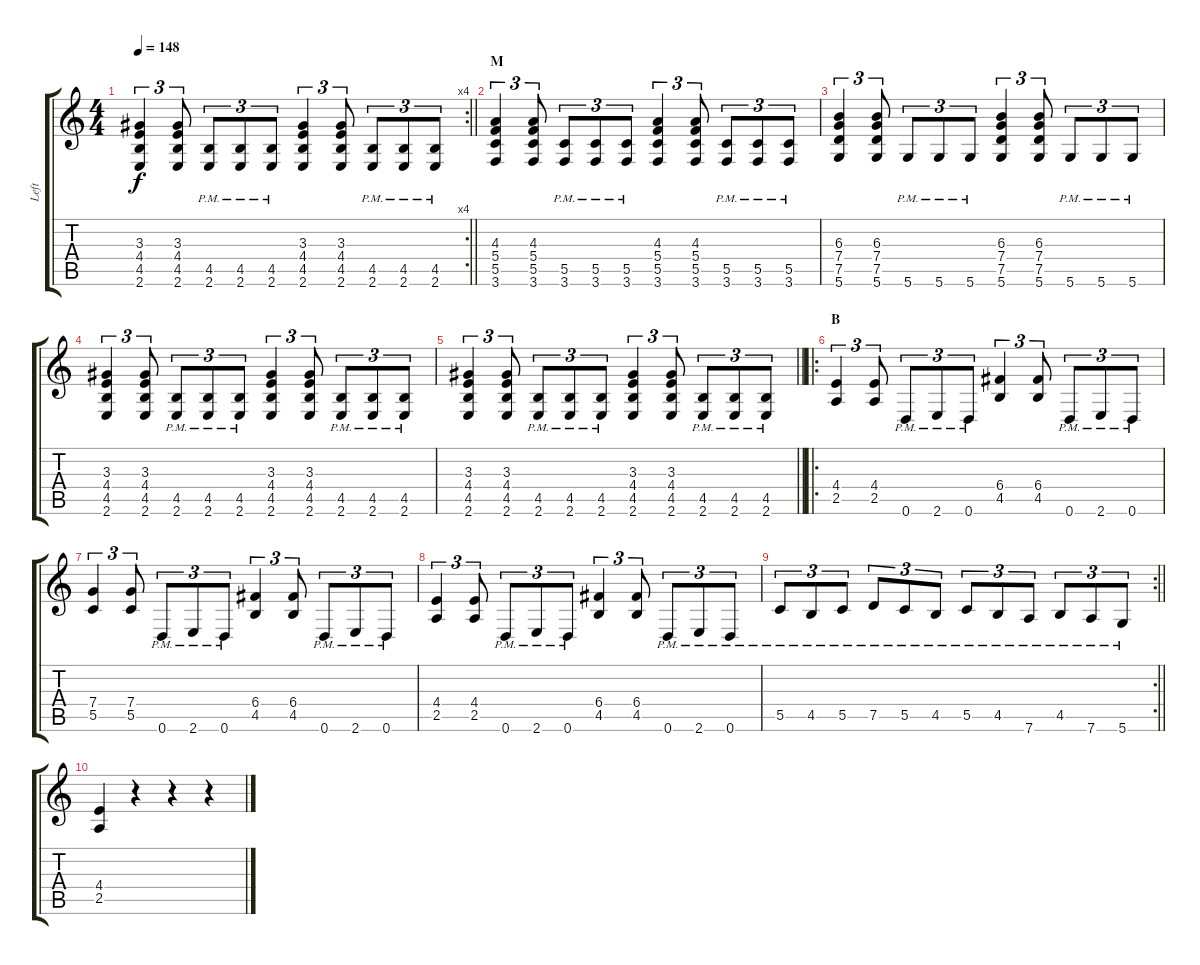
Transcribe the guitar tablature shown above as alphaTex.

\track ("Left" "Left") {instrument distortionguitar}
\staff {score tabs}
\tuning (D4 A3 F3 C3 G2 D2) {hide}
\rc 4
\ts (4 4)
\tempo 148
\clef g2
\barLineRight lightlight
\ks c
(3.3 4.4 4.5 2.6).4{tu (3 2) dy f} (3.3 4.4 4.5 2.6).8{tu (3 2)} (4.5{pm} 2.6{pm}).8{tu (3 2)} (4.5{pm} 2.6{pm}).8{tu (3 2)} (4.5{pm} 2.6{pm}).8{tu (3 2)} (3.3 4.4 4.5 2.6).4{tu (3 2)} (3.3 4.4 4.5 2.6).8{tu (3 2)} (4.5{pm} 2.6{pm}).8{tu (3 2)} (4.5{pm} 2.6{pm}).8{tu (3 2)} (4.5{pm} 2.6{pm}).8{tu (3 2)} |
\section ("" "M")
(4.3 5.4 5.5 3.6).4{tu (3 2)} (4.3 5.4 5.5 3.6).8{tu (3 2)} (5.5{pm} 3.6{pm}).8{tu (3 2)} (5.5{pm} 3.6{pm}).8{tu (3 2)} (5.5{pm} 3.6{pm}).8{tu (3 2)} (4.3 5.4 5.5 3.6).4{tu (3 2)} (4.3 5.4 5.5 3.6).8{tu (3 2)} (5.5{pm} 3.6{pm}).8{tu (3 2)} (5.5{pm} 3.6{pm}).8{tu (3 2)} (5.5{pm} 3.6{pm}).8{tu (3 2)} |
(6.3 7.4 7.5 5.6).4{tu (3 2)} (6.3 7.4 7.5 5.6).8{tu (3 2)} 5.6{pm}.8{tu (3 2)} 5.6{pm}.8{tu (3 2)} 5.6{pm}.8{tu (3 2)} (6.3 7.4 7.5 5.6).4{tu (3 2)} (6.3 7.4 7.5 5.6).8{tu (3 2)} 5.6{pm}.8{tu (3 2)} 5.6{pm}.8{tu (3 2)} 5.6{pm}.8{tu (3 2)} |
(3.3 4.4 4.5 2.6).4{tu (3 2)} (3.3 4.4 4.5 2.6).8{tu (3 2)} (4.5{pm} 2.6{pm}).8{tu (3 2)} (4.5{pm} 2.6{pm}).8{tu (3 2)} (4.5{pm} 2.6{pm}).8{tu (3 2)} (3.3 4.4 4.5 2.6).4{tu (3 2)} (3.3 4.4 4.5 2.6).8{tu (3 2)} (4.5{pm} 2.6{pm}).8{tu (3 2)} (4.5{pm} 2.6{pm}).8{tu (3 2)} (4.5{pm} 2.6{pm}).8{tu (3 2)} |
\barLineRight lightlight
(3.3 4.4 4.5 2.6).4{tu (3 2)} (3.3 4.4 4.5 2.6).8{tu (3 2)} (4.5{pm} 2.6{pm}).8{tu (3 2)} (4.5{pm} 2.6{pm}).8{tu (3 2)} (4.5{pm} 2.6{pm}).8{tu (3 2)} (3.3 4.4 4.5 2.6).4{tu (3 2)} (3.3 4.4 4.5 2.6).8{tu (3 2)} (4.5{pm} 2.6{pm}).8{tu (3 2)} (4.5{pm} 2.6{pm}).8{tu (3 2)} (4.5{pm} 2.6{pm}).8{tu (3 2)} |
\ro
\section ("" "B")
(4.4 2.5).4{tu (3 2)} (4.4 2.5).8{tu (3 2)} 0.6{pm}.8{tu (3 2)} 2.6{pm}.8{tu (3 2)} 0.6{pm}.8{tu (3 2)} (6.4 4.5).4{tu (3 2)} (6.4 4.5).8{tu (3 2)} 0.6{pm}.8{tu (3 2)} 2.6{pm}.8{tu (3 2)} 0.6{pm}.8{tu (3 2)} |
(7.4 5.5).4{tu (3 2)} (7.4 5.5).8{tu (3 2)} 0.6{pm}.8{tu (3 2)} 2.6{pm}.8{tu (3 2)} 0.6{pm}.8{tu (3 2)} (6.4 4.5).4{tu (3 2)} (6.4 4.5).8{tu (3 2)} 0.6{pm}.8{tu (3 2)} 2.6{pm}.8{tu (3 2)} 0.6{pm}.8{tu (3 2)} |
(4.4 2.5).4{tu (3 2)} (4.4 2.5).8{tu (3 2)} 0.6{pm}.8{tu (3 2)} 2.6{pm}.8{tu (3 2)} 0.6{pm}.8{tu (3 2)} (6.4 4.5).4{tu (3 2)} (6.4 4.5).8{tu (3 2)} 0.6{pm}.8{tu (3 2)} 2.6{pm}.8{tu (3 2)} 0.6{pm}.8{tu (3 2)} |
\rc 2
\barLineRight lightlight
5.5{pm}.8{tu (3 2)} 4.5{pm}.8{tu (3 2)} 5.5{pm}.8{tu (3 2)} 7.5{pm}.8{tu (3 2)} 5.5{pm}.8{tu (3 2)} 4.5{pm}.8{tu (3 2)} 5.5{pm}.8{tu (3 2)} 4.5{pm}.8{tu (3 2)} 7.6{pm}.8{tu (3 2)} 4.5{pm}.8{tu (3 2)} 7.6{pm}.8{tu (3 2)} 5.6{pm}.8{tu (3 2)} |
(4.4 2.5).4 r.4 r.4 r.4
